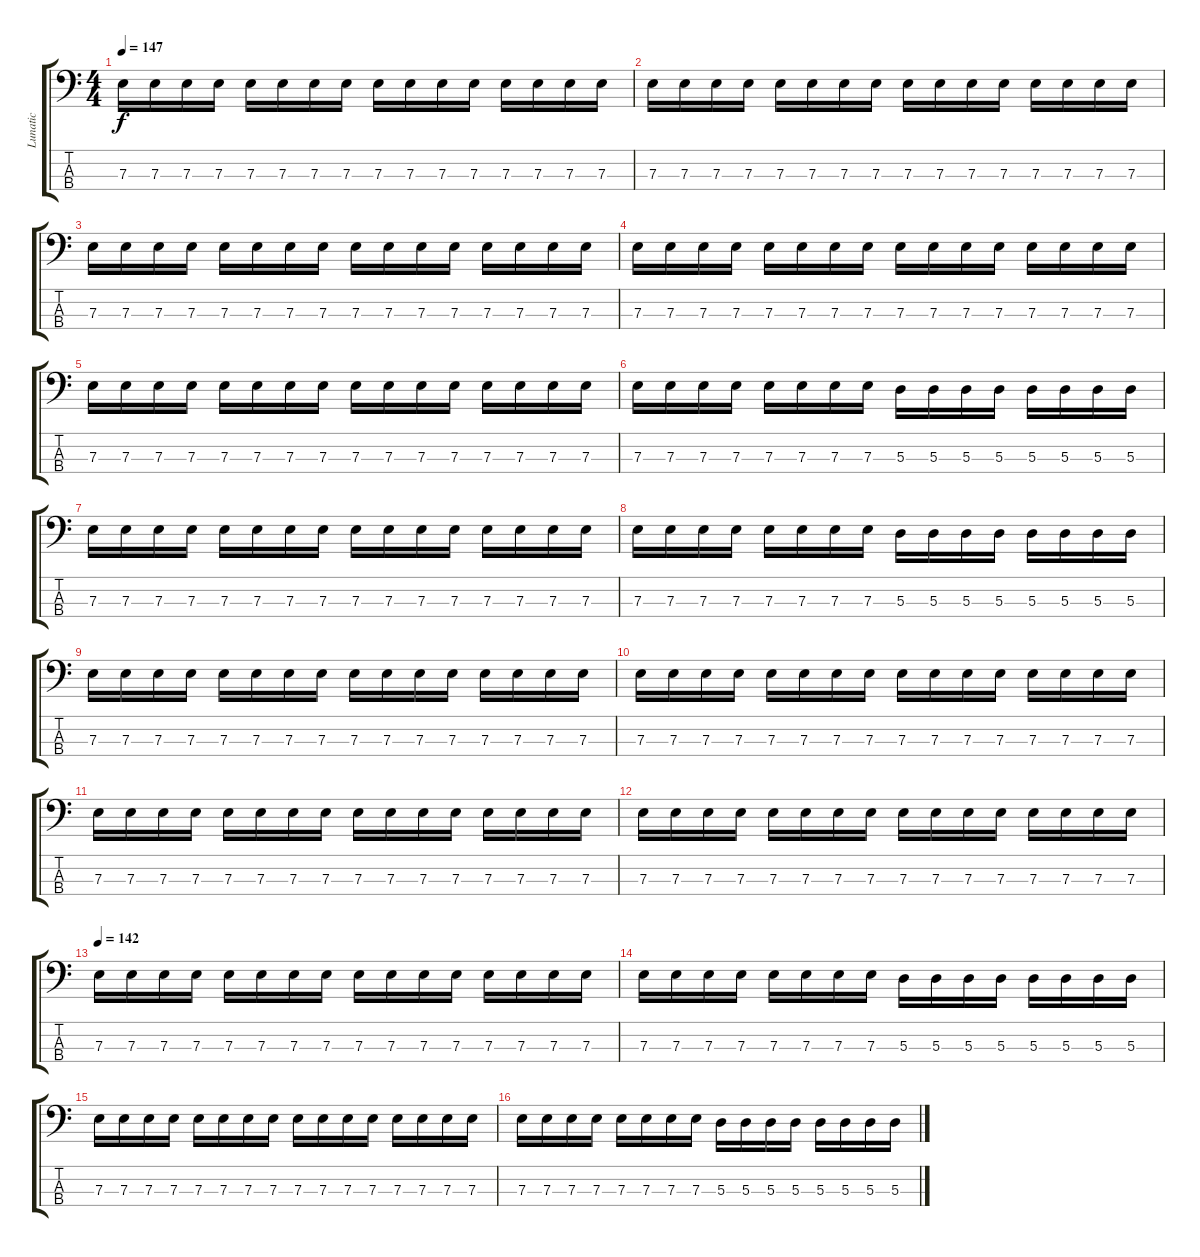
\track ("Lunatic" "Lunatic") {instrument electricbasspick}
\staff {score tabs}
\tuning (G2 D2 A1 E1) {hide}
\ts (4 4)
\tempo 147
\clef f4
\ks c
7.3.16{dy f} 7.3.16 7.3.16 7.3.16 7.3.16 7.3.16 7.3.16 7.3.16 7.3.16 7.3.16 7.3.16 7.3.16 7.3.16 7.3.16 7.3.16 7.3.16 |
7.3.16 7.3.16 7.3.16 7.3.16 7.3.16 7.3.16 7.3.16 7.3.16 7.3.16 7.3.16 7.3.16 7.3.16 7.3.16 7.3.16 7.3.16 7.3.16 |
7.3.16 7.3.16 7.3.16 7.3.16 7.3.16 7.3.16 7.3.16 7.3.16 7.3.16 7.3.16 7.3.16 7.3.16 7.3.16 7.3.16 7.3.16 7.3.16 |
7.3.16 7.3.16 7.3.16 7.3.16 7.3.16 7.3.16 7.3.16 7.3.16 7.3.16 7.3.16 7.3.16 7.3.16 7.3.16 7.3.16 7.3.16 7.3.16 |
7.3.16 7.3.16 7.3.16 7.3.16 7.3.16 7.3.16 7.3.16 7.3.16 7.3.16 7.3.16 7.3.16 7.3.16 7.3.16 7.3.16 7.3.16 7.3.16 |
7.3.16 7.3.16 7.3.16 7.3.16 7.3.16 7.3.16 7.3.16 7.3.16 5.3.16 5.3.16 5.3.16 5.3.16 5.3.16 5.3.16 5.3.16 5.3.16 |
7.3.16 7.3.16 7.3.16 7.3.16 7.3.16 7.3.16 7.3.16 7.3.16 7.3.16 7.3.16 7.3.16 7.3.16 7.3.16 7.3.16 7.3.16 7.3.16 |
7.3.16 7.3.16 7.3.16 7.3.16 7.3.16 7.3.16 7.3.16 7.3.16 5.3.16 5.3.16 5.3.16 5.3.16 5.3.16 5.3.16 5.3.16 5.3.16 |
7.3.16 7.3.16 7.3.16 7.3.16 7.3.16 7.3.16 7.3.16 7.3.16 7.3.16 7.3.16 7.3.16 7.3.16 7.3.16 7.3.16 7.3.16 7.3.16 |
7.3.16 7.3.16 7.3.16 7.3.16 7.3.16 7.3.16 7.3.16 7.3.16 7.3.16 7.3.16 7.3.16 7.3.16 7.3.16 7.3.16 7.3.16 7.3.16 |
7.3.16 7.3.16 7.3.16 7.3.16 7.3.16 7.3.16 7.3.16 7.3.16 7.3.16 7.3.16 7.3.16 7.3.16 7.3.16 7.3.16 7.3.16 7.3.16 |
7.3.16 7.3.16 7.3.16 7.3.16 7.3.16 7.3.16 7.3.16 7.3.16 7.3.16 7.3.16 7.3.16 7.3.16 7.3.16 7.3.16 7.3.16 7.3.16 |
\tempo 142
7.3.16 7.3.16 7.3.16 7.3.16 7.3.16 7.3.16 7.3.16 7.3.16 7.3.16 7.3.16 7.3.16 7.3.16 7.3.16 7.3.16 7.3.16 7.3.16 |
7.3.16 7.3.16 7.3.16 7.3.16 7.3.16 7.3.16 7.3.16 7.3.16 5.3.16 5.3.16 5.3.16 5.3.16 5.3.16 5.3.16 5.3.16 5.3.16 |
7.3.16 7.3.16 7.3.16 7.3.16 7.3.16 7.3.16 7.3.16 7.3.16 7.3.16 7.3.16 7.3.16 7.3.16 7.3.16 7.3.16 7.3.16 7.3.16 |
7.3.16 7.3.16 7.3.16 7.3.16 7.3.16 7.3.16 7.3.16 7.3.16 5.3.16 5.3.16 5.3.16 5.3.16 5.3.16 5.3.16 5.3.16 5.3.16
